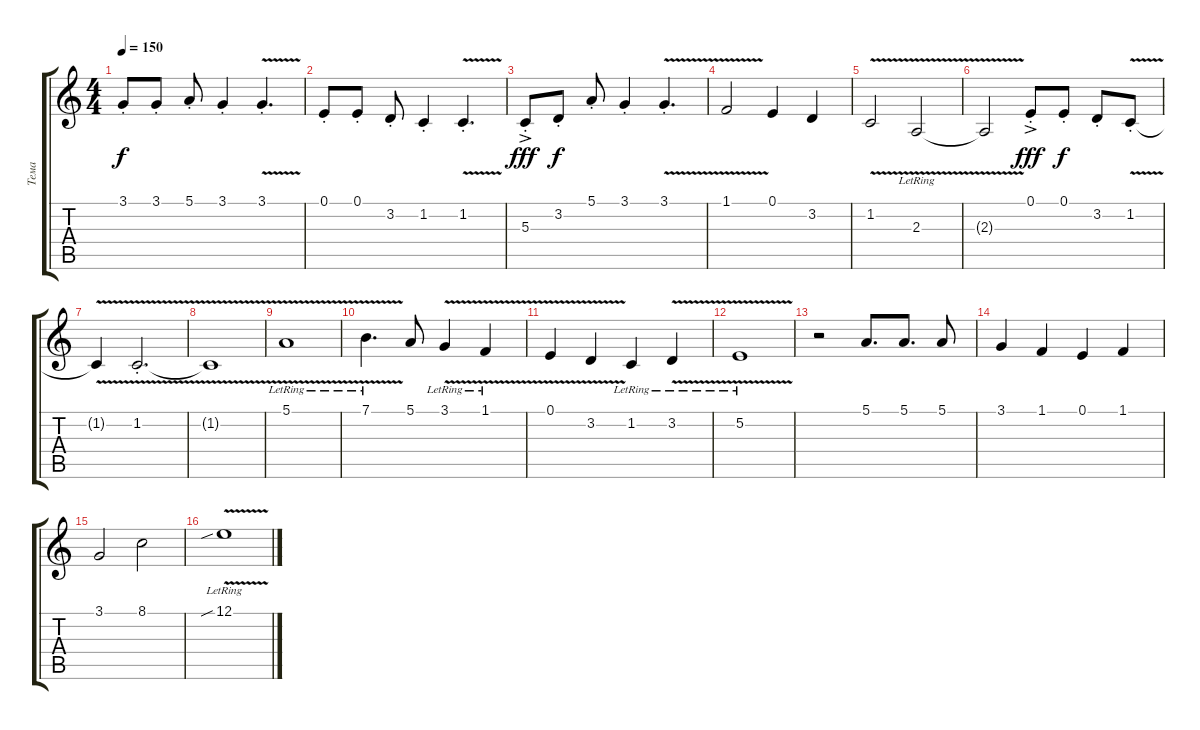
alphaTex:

\track ("Тема" "Тема") {instrument englishhorn}
\staff {score tabs}
\tuning (E4 B3 G3 D3 A2 E2) {hide}
\ts (4 4)
\tempo 150
\clef g2
\ks c
3.1{st}.8{dy f} 3.1{st}.8 5.1{st}.8 3.1{st}.4 3.1{v st}.4{d} |
0.1{st}.8 0.1{st}.8 3.2{st}.8 1.2{st}.4 1.2{v st}.4{d} |
5.3{ac st}.8{dy fff} 3.2{st}.8{dy f} 5.1{st}.8 3.1{st}.4 3.1{v st}.4{d} |
1.1{v}.2 0.1.4 3.2.4 |
1.2{v}.2 2.3{v lr}.2 |
2.3{t}.2 0.1{ac st}.8{dy fff} 0.1{st}.8{dy f} 3.2{st}.8 1.2{v st}.8 |
1.2{t}.4 1.2{v st}.2{d} |
1.2{t}.1 |
5.1{v lr}.1 |
7.1{v lr}.4{d} 5.1.8 3.1{v lr}.4 1.1{v lr}.4 |
0.1{v}.4 3.2{v}.4 1.2{lr}.4 3.2{v lr}.4 |
5.2{v lr}.1 |
r.2 5.1.8{d} 5.1.8{d} 5.1.8 |
3.1.4 1.1.4 0.1.4 1.1.4 |
3.1.2 8.1.2 |
12.1{v sib lr}.1{volume 4}
